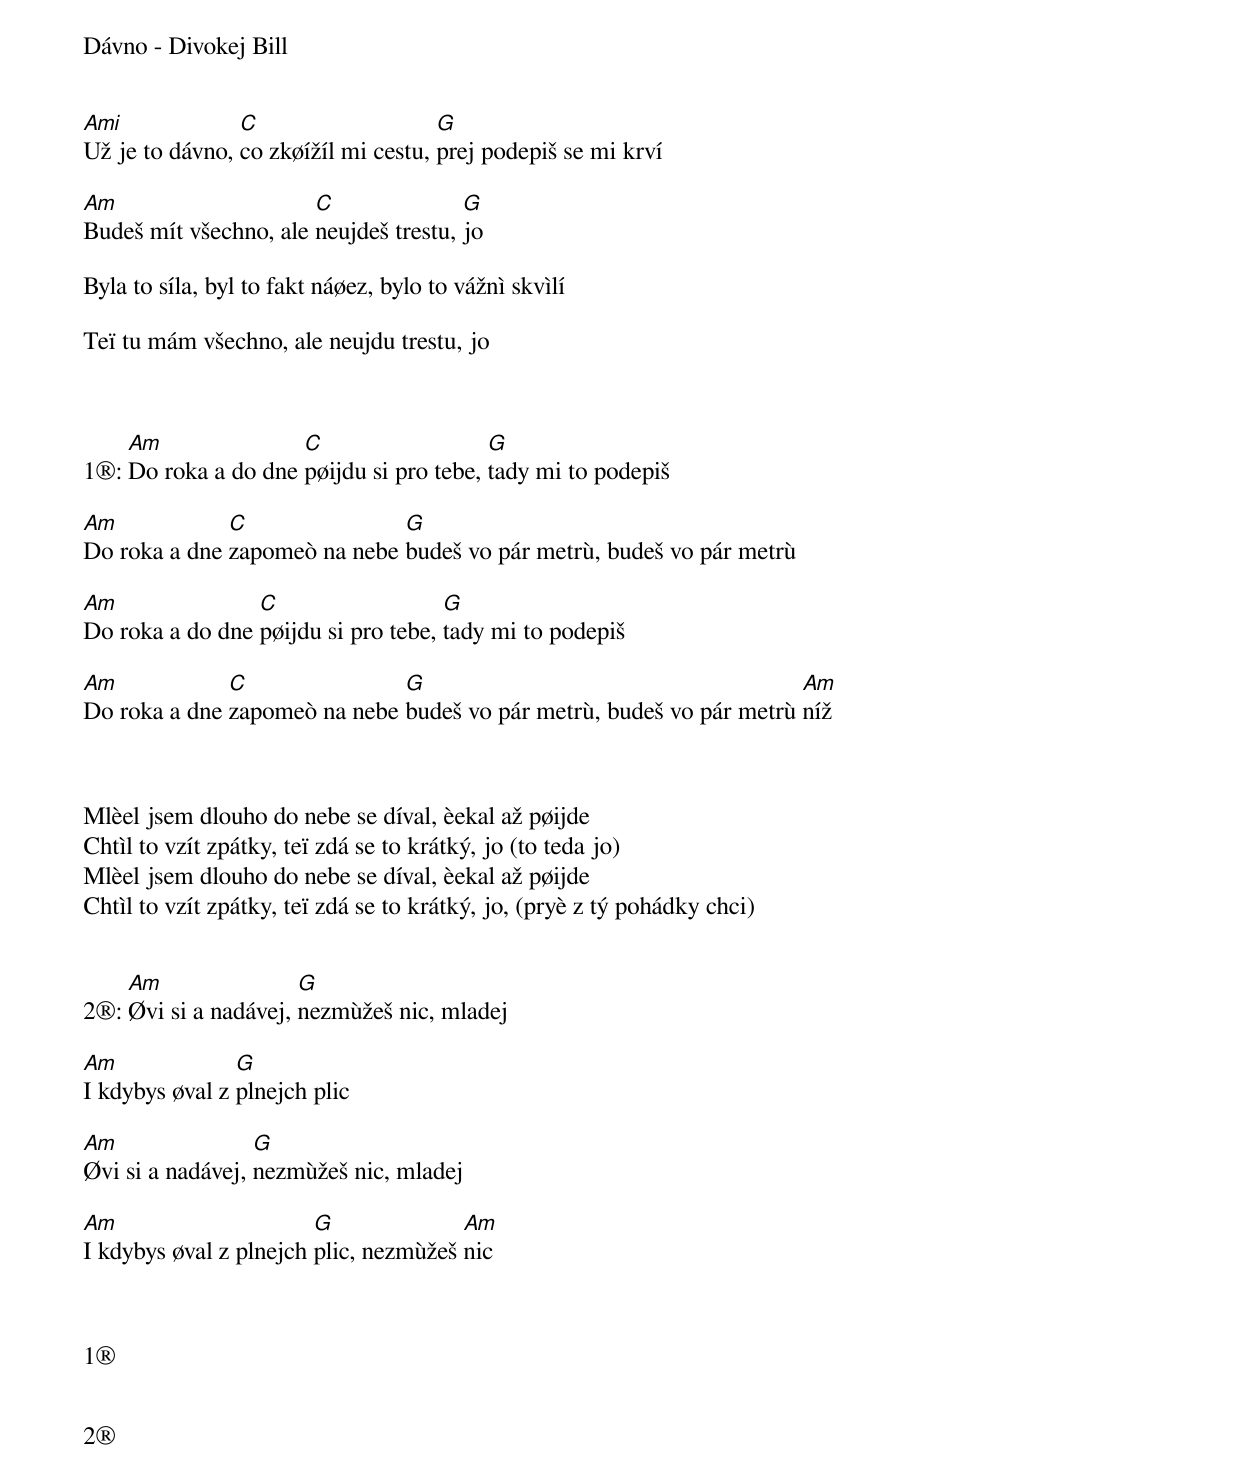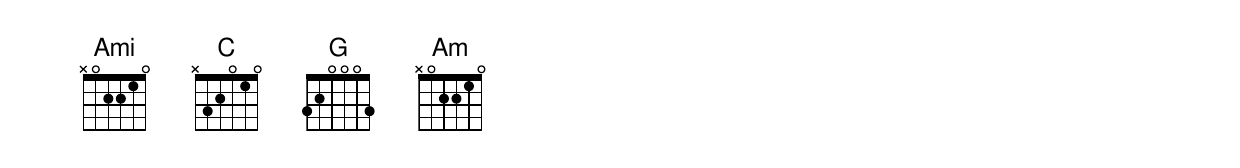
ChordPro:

Dávno - Divokej Bill


[Ami]Už je to dávno, [C]co zkøížíl mi cestu, [G]prej podepiš se mi krví

[Am]Budeš mít všechno, ale [C]neujdeš trestu, [G]jo

Byla to síla, byl to fakt náøez, bylo to vážnì skvìlí

Teï tu mám všechno, ale neujdu trestu, jo



1®: [Am]Do roka a do dne [C]pøijdu si pro tebe, [G]tady mi to podepiš

[Am]Do roka a dne [C]zapomeò na nebe [G]budeš vo pár metrù, budeš vo pár metrù

[Am]Do roka a do dne [C]pøijdu si pro tebe, [G]tady mi to podepiš

[Am]Do roka a dne [C]zapomeò na nebe [G]budeš vo pár metrù, budeš vo pár metrù [Am]níž



Mlèel jsem dlouho do nebe se díval, èekal až pøijde
Chtìl to vzít zpátky, teï zdá se to krátký, jo (to teda jo)
Mlèel jsem dlouho do nebe se díval, èekal až pøijde
Chtìl to vzít zpátky, teï zdá se to krátký, jo, (pryè z tý pohádky chci)


2®: [Am]Øvi si a nadávej, [G]nezmùžeš nic, mladej

[Am]I kdybys øval z [G]plnejch plic

[Am]Øvi si a nadávej, [G]nezmùžeš nic, mladej

[Am]I kdybys øval z plnejch [G]plic, nezmùžeš [Am]nic



1®


2®
